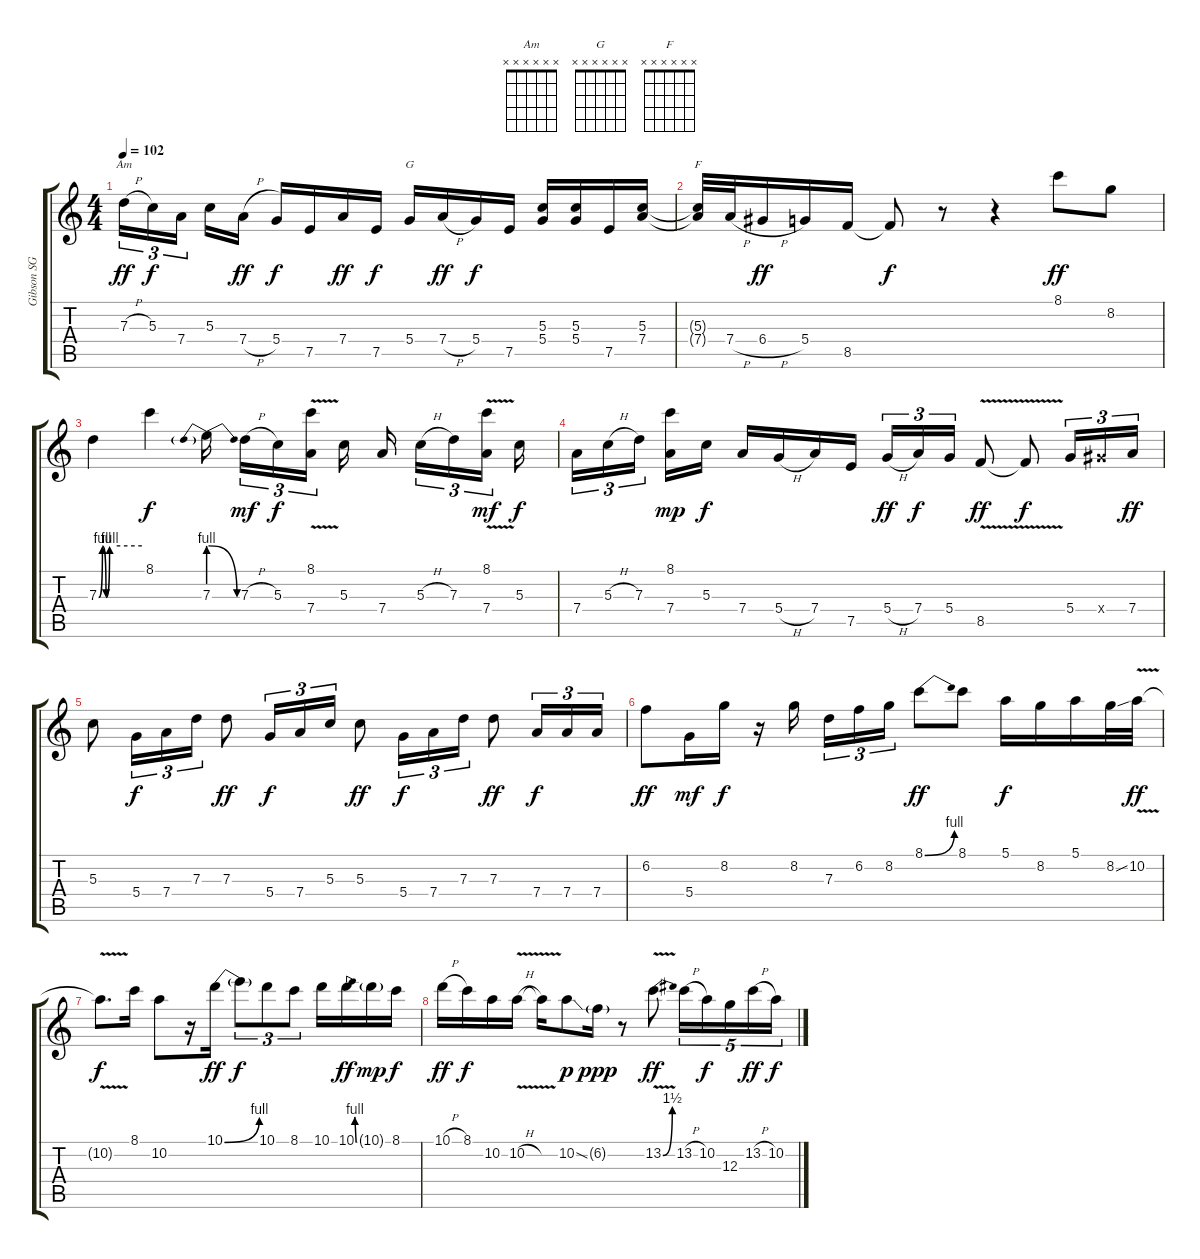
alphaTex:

\track ("Gibson SG   6 Strings" "Gibson SG ") {instrument overdrivenguitar}
\staff {score tabs}
\tuning (E4 B3 G3 D3 A2 E2) {hide}
\chord ("Am" x x x x x x)
\chord ("G" x x x x x x)
\chord ("F" x x x x x x)
\ts (4 4)
\tempo 102
\clef g2
\ks c
7.3{h}.16{tu (3 2) ch "Am" dy ff} 5.3.16{tu (3 2) dy f} 7.4.16{tu (3 2) beam splitsecondary} 5.3.16 7.4{h}.16{dy ff} 5.4.16{dy f} 7.5.16 7.4.16{dy ff} 7.5.16{dy f} 5.4.16{ch "G"} 7.4{h}.16{dy ff} 5.4.16{dy f} 7.5.16 (5.3 5.4).16 (5.3 5.4).16 7.5.16 (5.3 7.4).16 |
(5.3{t} 7.4{t}).32{ch "F"} 7.4{h}.32 6.4{h}.16{dy ff} 5.4.16 8.5.16 8.5{t}.8{dy f} r.8 r.4 8.1.8{dy ff} 8.2.8 |
7.3{be (custom 0 0 5 4 10 0 15 4 60 4)}.4 8.1.4{dy f} 7.3{be (prebendrelease 0 4 60 0)}.16{beam splitsecondary} 7.3{h}.16{tu (3 2) dy mf} 5.3.16{tu (3 2) dy f} (8.1{v} 7.4{v}).16{tu (3 2) beam splitsecondary} 5.3.16 7.4.16{beam splitsecondary} 5.3{h}.16{tu (3 2)} 7.3.16{tu (3 2)} (8.1{v} 7.4{v}).16{tu (3 2) dy mf beam splitsecondary} 5.3.16{dy f} |
7.4.16{tu (3 2)} 5.3{h}.16{tu (3 2)} 7.3.16{tu (3 2) beam splitsecondary} (8.1 7.4).16{dy mp} 5.3.16{dy f} 7.4.16 5.4{h}.16 7.4.16 7.5.16 5.4{h}.16{tu (3 2) dy ff} 7.4.16{tu (3 2) dy f} 5.4.16{tu (3 2)} 8.5{v}.8{dy ff} 8.5{t}.8{dy f} 5.4.16{tu (3 2)} 6.4{x}.16{tu (3 2)} 7.4.16{tu (3 2) dy ff} |
5.3.8 5.4.16{tu (3 2) dy f} 7.4.16{tu (3 2)} 7.3.16{tu (3 2)} 7.3.8{dy ff} 5.4.16{tu (3 2) dy f} 7.4.16{tu (3 2)} 5.3.16{tu (3 2)} 5.3.8{dy ff} 5.4.16{tu (3 2) dy f} 7.4.16{tu (3 2)} 7.3.16{tu (3 2)} 7.3.8{dy ff} 7.4.16{tu (3 2) dy f} 7.4.16{tu (3 2)} 7.4.16{tu (3 2)} |
6.2.8{dy ff} 5.4.16{dy mf} 8.2.16{dy f} r.16 8.2.16{beam splitsecondary} 7.3.16{tu (3 2)} 6.2.16{tu (3 2)} 8.2.16{tu (3 2)} 8.1{be (bend 0 0 60 4)}.8{dy ff} 8.1.8 5.1.16{dy f} 8.2.16 5.1.16 8.2{ss}.32 10.2{v}.32{dy ff} |
10.2{t}.8{d dy f} 8.1.16 10.2.8 r.16 10.1{be (bend 0 0 60 4)}.16{dy ff} 10.1{t}.8{tu (3 2) dy f} 10.1.8{tu (3 2)} 8.1.8{tu (3 2)} 10.1.16 10.1{be (bend 0 0 60 4)}.16{dy ff} 10.1{g}.16{dy mp} 8.1.16{dy f} |
10.1{h}.16{dy ff} 8.1.16{dy f} 10.2.16 10.2{v h}.16 10.2{t}.16 10.2{ss}.8{dy p} 6.2{g}.16{dy ppp} r.8 13.2{be (bend 0 0 60 6) v}.8{dy ff} 13.2{h}.16{tu (5 4)} 10.2.16{tu (5 4) dy f} 12.3.16{tu (5 4)} 13.2{h}.16{tu (5 4) dy ff} 10.2.16{tu (5 4) dy f}
